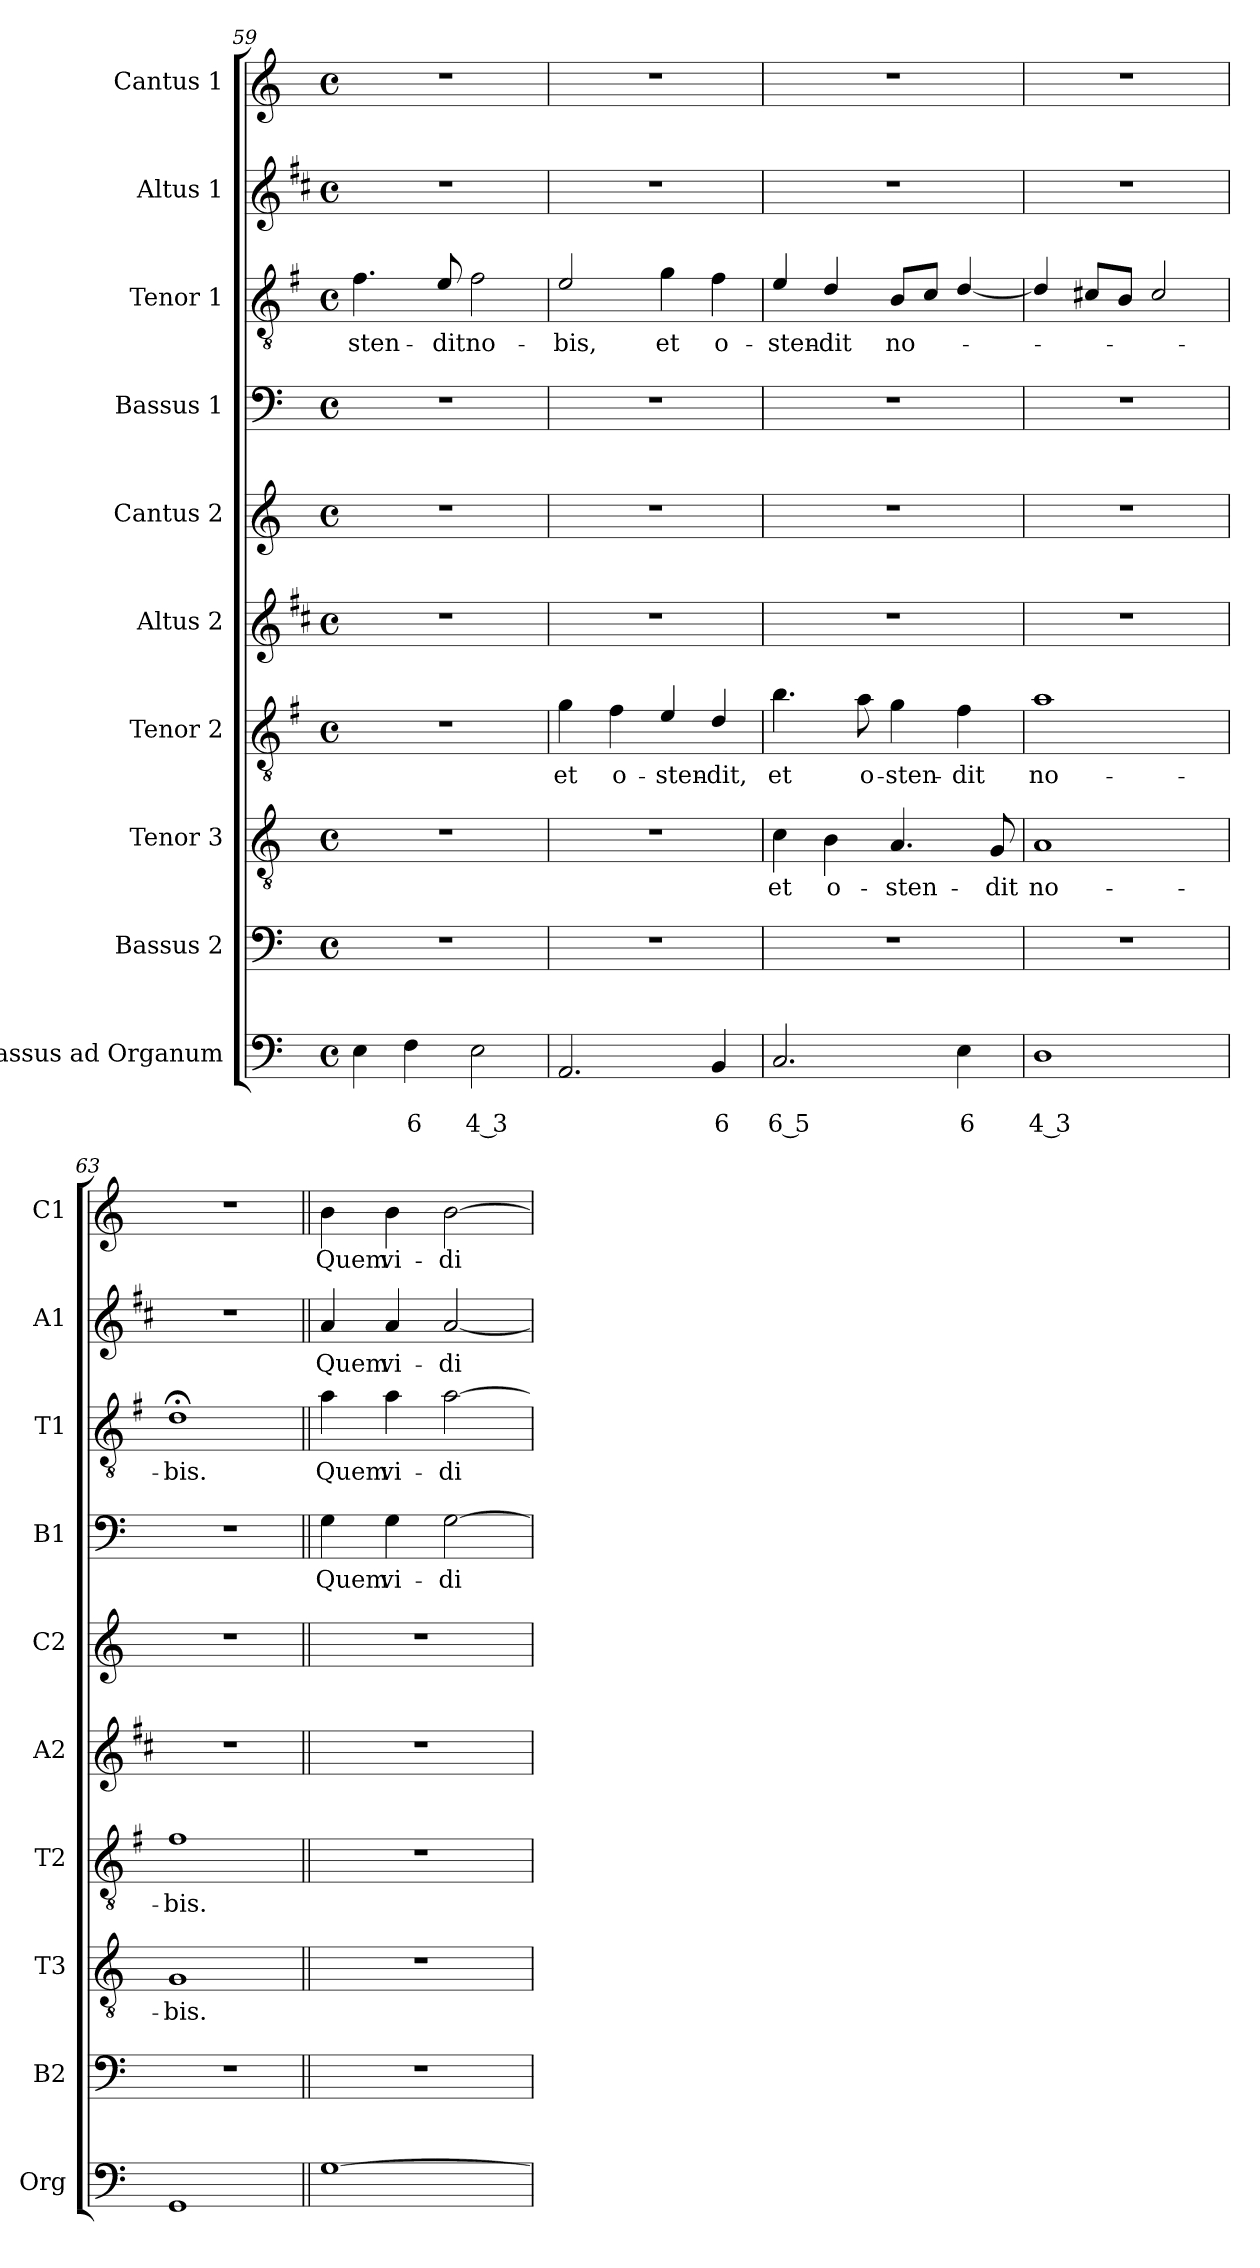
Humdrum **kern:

**kern	**text	**text	**kern	**kern	**text	**kern	**text	**kern	**kern	**kern	**text	**kern	**text	**kern	**text	**kern	**text
*part10	*part10	*part10	*part9	*part8	*part8	*part7	*part7	*part6	*part5	*part4	*part4	*part3	*part3	*part2	*part2	*part1	*part1
*staff10	*staff10	*staff10	*staff9	*staff8	*staff8	*staff7	*staff7	*staff6	*staff5	*staff4	*staff4	*staff3	*staff3	*staff2	*staff2	*staff1	*staff1
*I"Bassus ad Organum	*	*	*I"Bassus 2	*I"Tenor 3	*	*I"Tenor 2	*	*I"Altus 2	*I"Cantus 2	*I"Bassus 1	*	*I"Tenor 1	*	*I"Altus 1	*	*I"Cantus 1	*
*I'Org	*	*	*I'B2	*I'T3	*	*I'T2	*	*I'A2	*I'C2	*I'B1	*	*I'T1	*	*I'A1	*	*I'C1	*
*clefF4	*	*	*clefF4	*clefGv2	*	*clefGv2	*	*clefG2	*clefG2	*clefF4	*	*clefGv2	*	*clefG2	*	*clefG2	*
*	*	*	*	*	*	*ITrd4c7	*	*ITrd1c2	*	*	*	*ITrd4c7	*	*ITrd1c2	*	*	*
*k[]	*	*	*k[]	*k[]	*	*k[]	*	*k[]	*k[]	*k[]	*	*k[]	*	*k[]	*	*k[]	*
*C:	*	*	*C:	*C:	*	*C:	*	*C:	*C:	*C:	*	*C:	*	*C:	*	*C:	*
*M4/4	*	*	*M4/4	*M4/4	*	*M4/4	*	*M4/4	*M4/4	*M4/4	*	*M4/4	*	*M4/4	*	*M4/4	*
*met(c)	*	*	*met(c)	*met(c)	*	*met(c)	*	*met(c)	*met(c)	*met(c)	*	*met(c)	*	*met(c)	*	*met(c)	*
=59	=59	=59	=59	=59	=59	=59	=59	=59	=59	=59	=59	=59	=59	=59	=59	=59	=59
!	!	!	!	!	!	!	!	!	!	!	!	!	!LO:LY:b	!	!	!	!
4E\	.	.	1r	1r	.	1r	.	1r	1r	1r	.	4.B\	-sten-	1r	.	1r	.
!	!	!LO:LY:b	!	!	!	!	!	!	!	!	!	!	!	!	!	!	!
4F\	.	6	.	.	.	.	.	.	.	.	.	.	.	.	.	.	.
!	!	!	!	!	!	!	!	!	!	!	!	!	!LO:LY:b	!	!	!	!
.	.	.	.	.	.	.	.	.	.	.	.	8A/	-dit	.	.	.	.
!	!	!LO:LY:b	!	!	!	!	!	!	!	!	!	!	!LO:LY:b	!	!	!	!
2E\	.	4 3	.	.	.	.	.	.	.	.	.	2B\	no-	.	.	.	.
=60	=60	=60	=60	=60	=60	=60	=60	=60	=60	=60	=60	=60	=60	=60	=60	=60	=60
!	!	!	!	!	!	!	!LO:LY:b	!	!	!	!	!	!LO:LY:b	!	!	!	!
2.AA/	.	.	1r	1r	.	4c\	et	1r	1r	1r	.	2A/	-bis,	1r	.	1r	.
!	!	!	!	!	!	!	!LO:LY:b	!	!	!	!	!	!	!	!	!	!
.	.	.	.	.	.	4B\	o-	.	.	.	.	.	.	.	.	.	.
!	!	!	!	!	!	!	!LO:LY:b	!	!	!	!	!	!LO:LY:b	!	!	!	!
.	.	.	.	.	.	4A/	-sten-	.	.	.	.	4c\	et	.	.	.	.
!	!	!LO:LY:b	!	!	!	!	!LO:LY:b	!	!	!	!	!	!LO:LY:b	!	!	!	!
4BB/	.	6	.	.	.	4G/	-dit,	.	.	.	.	4B\	o-	.	.	.	.
=61	=61	=61	=61	=61	=61	=61	=61	=61	=61	=61	=61	=61	=61	=61	=61	=61	=61
!	!	!LO:LY:b	!	!	!LO:LY:b	!	!LO:LY:b	!	!	!	!	!	!LO:LY:b	!	!	!	!
2.C/	.	6 5	1r	4c\	et	4.e\	et	1r	1r	1r	.	4A/	-sten-	1r	.	1r	.
!	!	!	!	!	!LO:LY:b	!	!	!	!	!	!	!	!LO:LY:b	!	!	!	!
.	.	.	.	4B\	o-	.	.	.	.	.	.	4G/	-dit	.	.	.	.
!	!	!	!	!	!	!	!LO:LY:b	!	!	!	!	!	!	!	!	!	!
.	.	.	.	.	.	8d\	o-	.	.	.	.	.	.	.	.	.	.
!	!	!	!	!	!LO:LY:b	!	!LO:LY:b	!	!	!	!	!	!LO:LY:b	!	!	!	!
.	.	.	.	4.A/	-sten-	4c\	-sten-	.	.	.	.	8E/L	no-	.	.	.	.
.	.	.	.	.	.	.	.	.	.	.	.	8F/J	.	.	.	.	.
!	!	!LO:LY:b	!	!	!	!	!LO:LY:b	!	!	!	!	!	!	!	!	!	!
4E\	.	6	.	.	.	4B\	-dit	.	.	.	.	[4G/	.	.	.	.	.
!	!	!	!	!	!LO:LY:b	!	!	!	!	!	!	!	!	!	!	!	!
.	.	.	.	8G/	-dit	.	.	.	.	.	.	.	.	.	.	.	.
=62	=62	=62	=62	=62	=62	=62	=62	=62	=62	=62	=62	=62	=62	=62	=62	=62	=62
!	!	!LO:LY:b	!	!	!LO:LY:b	!	!LO:LY:b	!	!	!	!	!	!	!	!	!	!
1D	.	4 3	1r	1A	no-	1d	no-	1r	1r	1r	.	4G/]	.	1r	.	1r	.
.	.	.	.	.	.	.	.	.	.	.	.	8F#X/L	.	.	.	.	.
.	.	.	.	.	.	.	.	.	.	.	.	8E/J	.	.	.	.	.
.	.	.	.	.	.	.	.	.	.	.	.	2F#/	.	.	.	.	.
=63	=63	=63	=63	=63	=63	=63	=63	=63	=63	=63	=63	=63	=63	=63	=63	=63	=63
!	!	!	!	!	!LO:LY:b	!	!LO:LY:b	!	!	!	!	!	!LO:LY:b	!	!	!	!
1GG	.	.	1r	1G	-bis.	1B	-bis.	1r	1r	1r	.	1G;<	-bis.	1r	.	1r	.
!!LO:PB:g=z
=64||	=64||	=64||	=64||	=64||	=64||	=64||	=64||	=64||	=64||	=64||	=64||	=64||	=64||	=64||	=64||	=64||	=64||
!	!	!	!	!	!	!	!	!	!	!	!LO:LY:b	!	!LO:LY:b	!	!LO:LY:b	!	!LO:LY:b
[1G	.	.	1r	1r	.	1r	.	1r	1r	4G\	Quem	4d\	Quem	4g/	Quem	4b\	Quem
!	!	!	!	!	!	!	!	!	!	!	!LO:LY:b	!	!LO:LY:b	!	!LO:LY:b	!	!LO:LY:b
.	.	.	.	.	.	.	.	.	.	4G\	vi-	4d\	vi-	4g/	vi-	4b\	vi-
!	!	!	!	!	!	!	!	!	!	!	!LO:LY:b	!	!LO:LY:b	!	!LO:LY:b	!	!LO:LY:b
.	.	.	.	.	.	.	.	.	.	[2G\	-di-	[2d\	-di-	[2g/	-di-	[2b\	-di-
=	=	=	=	=	=	=	=	=	=	=	=	=	=	=	=	=	=
*-	*-	*-	*-	*-	*-	*-	*-	*-	*-	*-	*-	*-	*-	*-	*-	*-	*-
